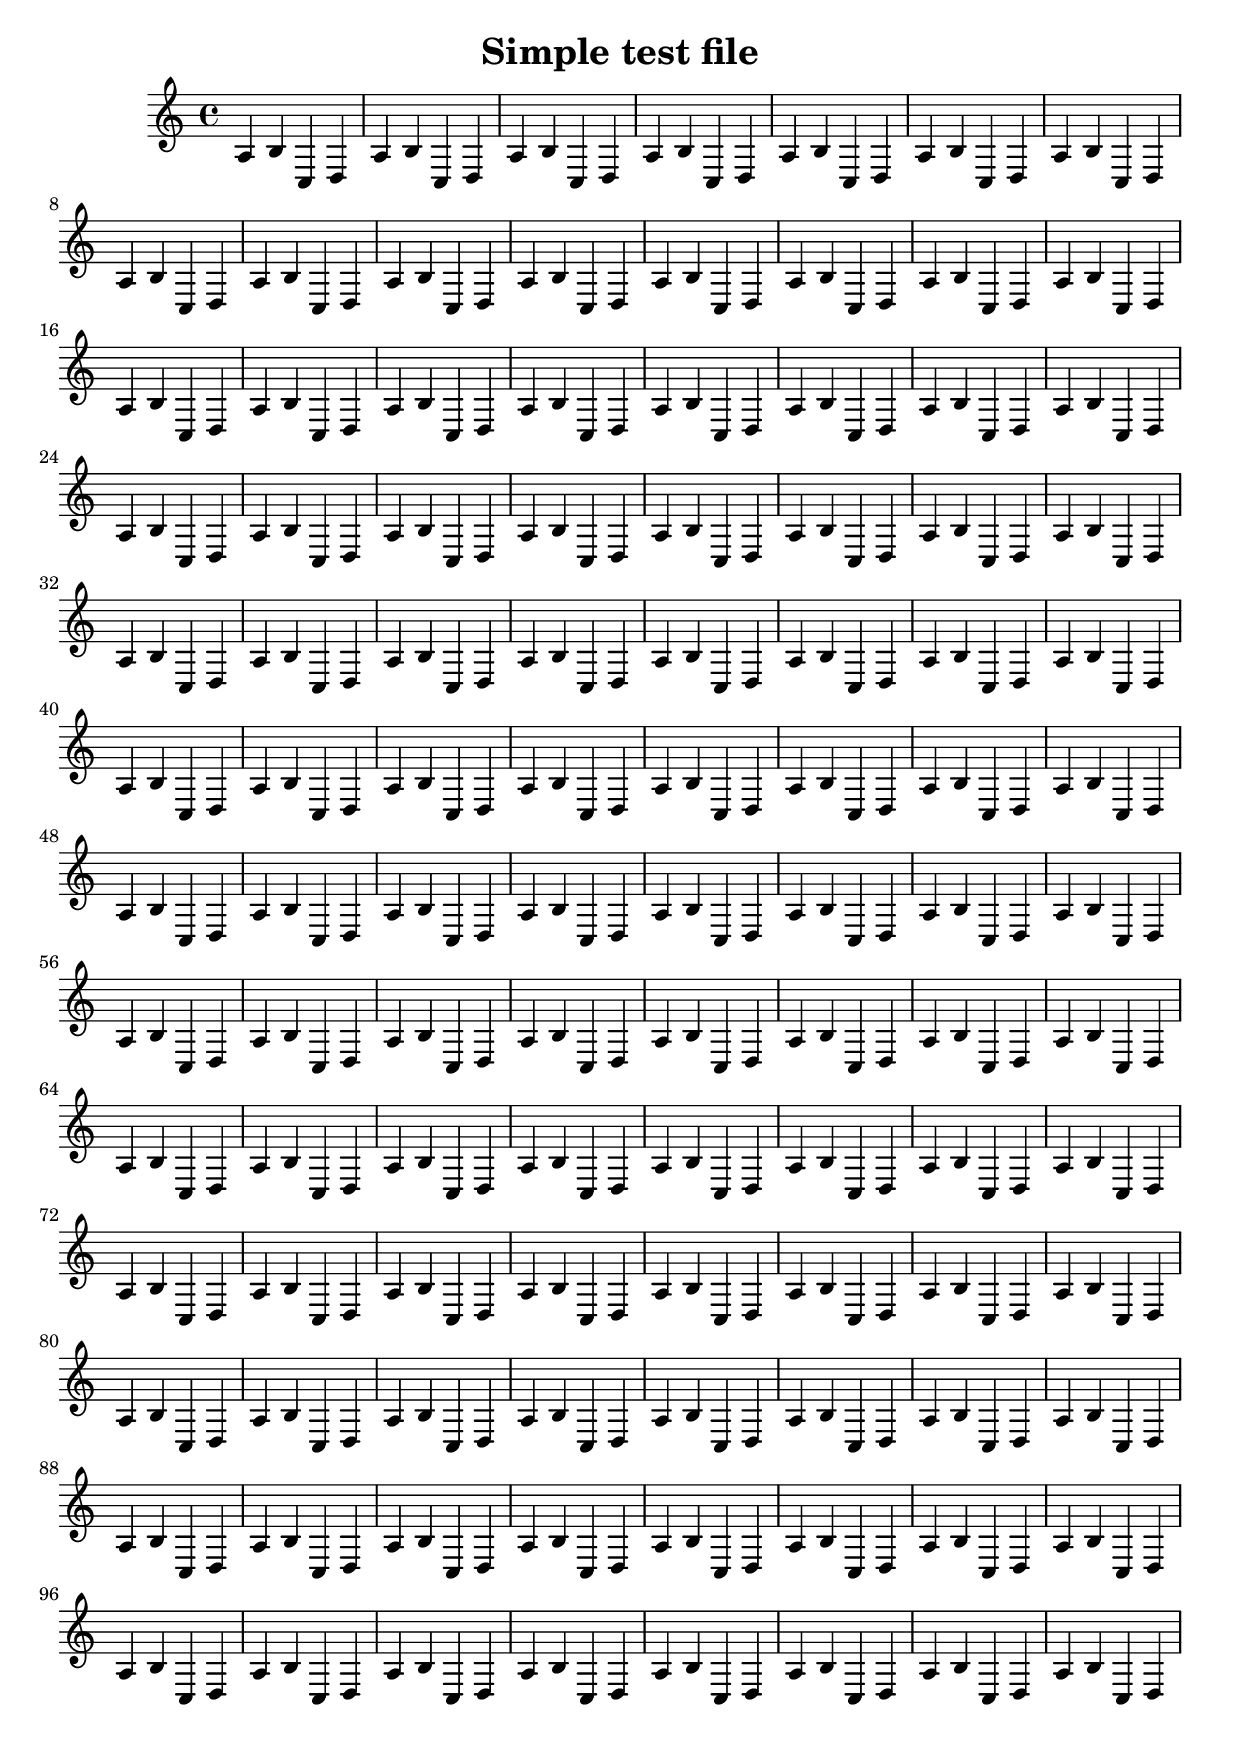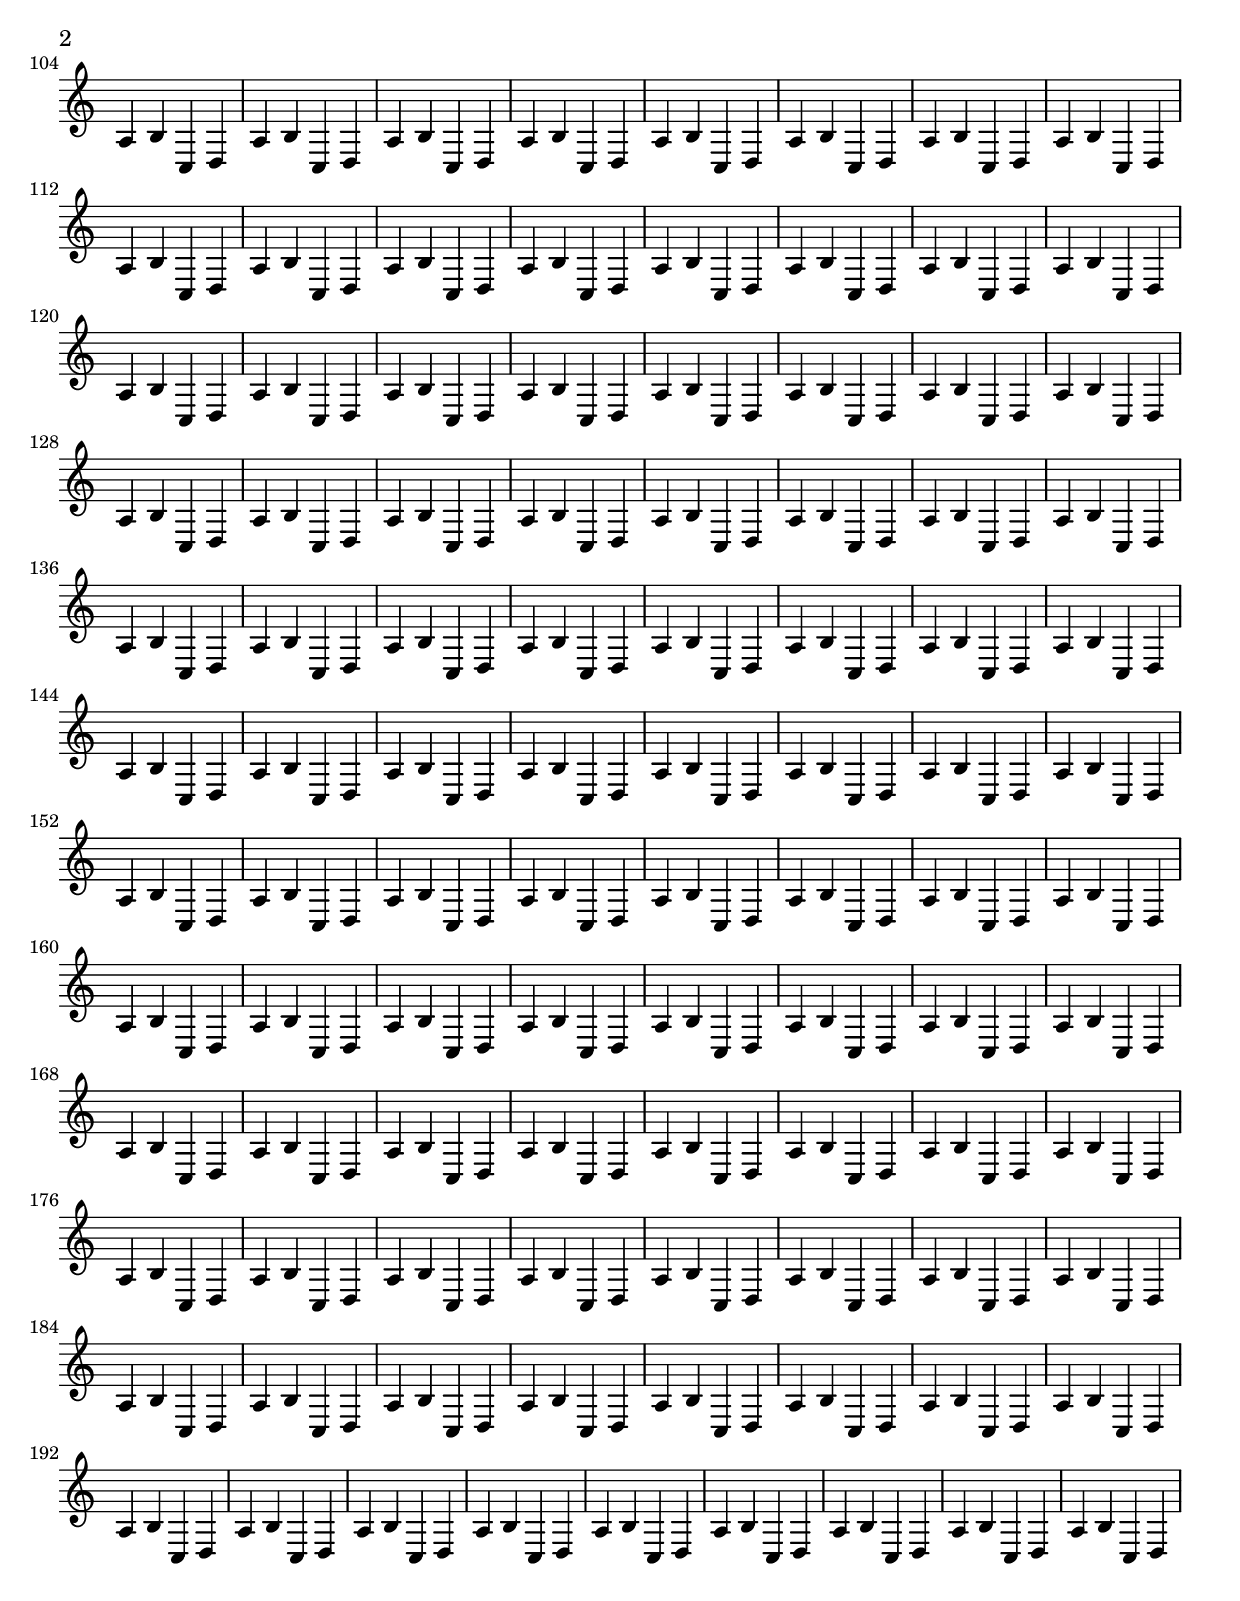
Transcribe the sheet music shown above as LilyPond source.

\version "2.10.10"
\header {
	title = "Simple test file"
}
voicedefault =  {
\repeat unfold 200 {a b c d}
}

\score{
    <<

	\context Staff="default"
	{
	    \voicedefault 
	}

    >>
	\layout {
	}
}
